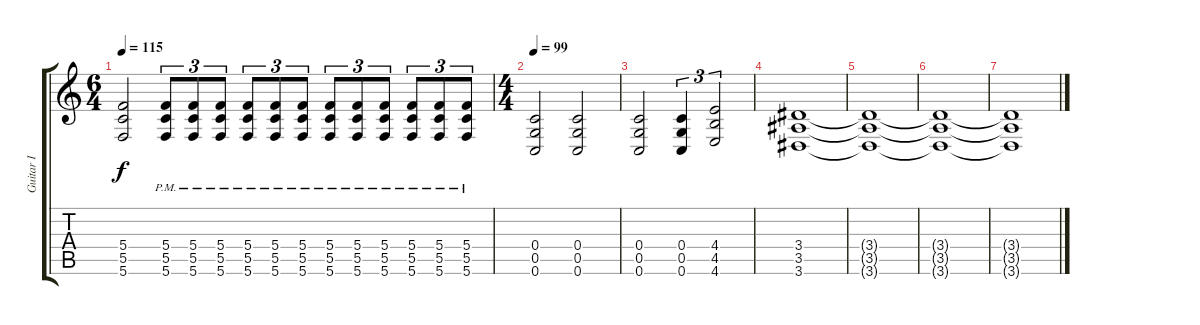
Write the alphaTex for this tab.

\track ("Guitar I" "Guitar I") {instrument distortionguitar}
\staff {score tabs}
\tuning (D4 A3 F3 C3 G2 C2) {hide}
\ts (6 4)
\tempo 115
\clef g2
\ks c
(5.4 5.5 5.6).2{dy f} (5.4{pm} 5.5{pm} 5.6{pm}).8{tu (3 2)} (5.4{pm} 5.5{pm} 5.6{pm}).8{tu (3 2)} (5.4{pm} 5.5{pm} 5.6{pm}).8{tu (3 2)} (5.4{pm} 5.5{pm} 5.6{pm}).8{tu (3 2)} (5.4{pm} 5.5{pm} 5.6{pm}).8{tu (3 2)} (5.4{pm} 5.5{pm} 5.6{pm}).8{tu (3 2)} (5.4{pm} 5.5{pm} 5.6{pm}).8{tu (3 2)} (5.4{pm} 5.5{pm} 5.6{pm}).8{tu (3 2)} (5.4{pm} 5.5{pm} 5.6{pm}).8{tu (3 2)} (5.4{pm} 5.5{pm} 5.6{pm}).8{tu (3 2)} (5.4{pm} 5.5{pm} 5.6{pm}).8{tu (3 2)} (5.4{pm} 5.5{pm} 5.6{pm}).8{tu (3 2)} |
\ts (4 4)
\tempo 99
(0.4 0.5 0.6).2 (0.4 0.5 0.6).2 |
(0.4 0.5 0.6).2 (0.4 0.5 0.6).4{tu (3 2)} (4.4 4.5 4.6).2{tu (3 2)} |
(3.4 3.5 3.6).1 |
(3.4{t} 3.5{t} 3.6{t}).1 |
(3.4{t} 3.5{t} 3.6{t}).1 |
(3.4{t} 3.5{t} 3.6{t}).1
